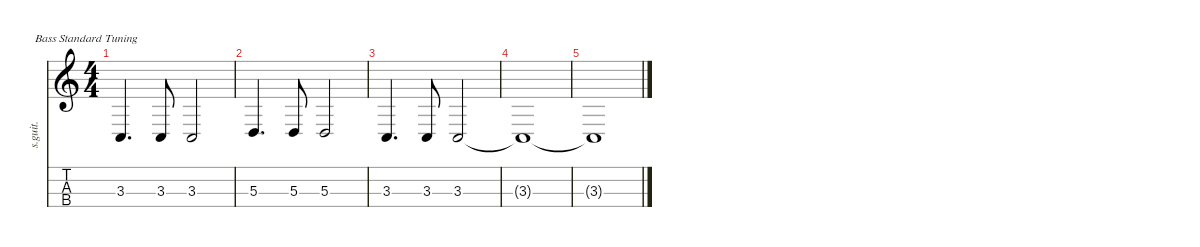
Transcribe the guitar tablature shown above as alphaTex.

\defaultSystemsLayout 4
\hideDynamics
\bracketExtendMode nobrackets
\track ("Klaus Voormann (Bass)" "s.guit.") {instrument fretlessbass}
\staff {score tabs}
\tuning (G2 D2 A1 E1)
\ts (4 4)
\tempo (107 hide)
\clef g2
\ks c
3.3.4{d dy mp} 3.3.8 3.3.2 |
5.3.4{d dy f} 5.3.8 5.3.2 |
3.3.4{d dy mp} 3.3.8 3.3.2 |
3.3{t}.1{dy f} |
3.3{t}.1
